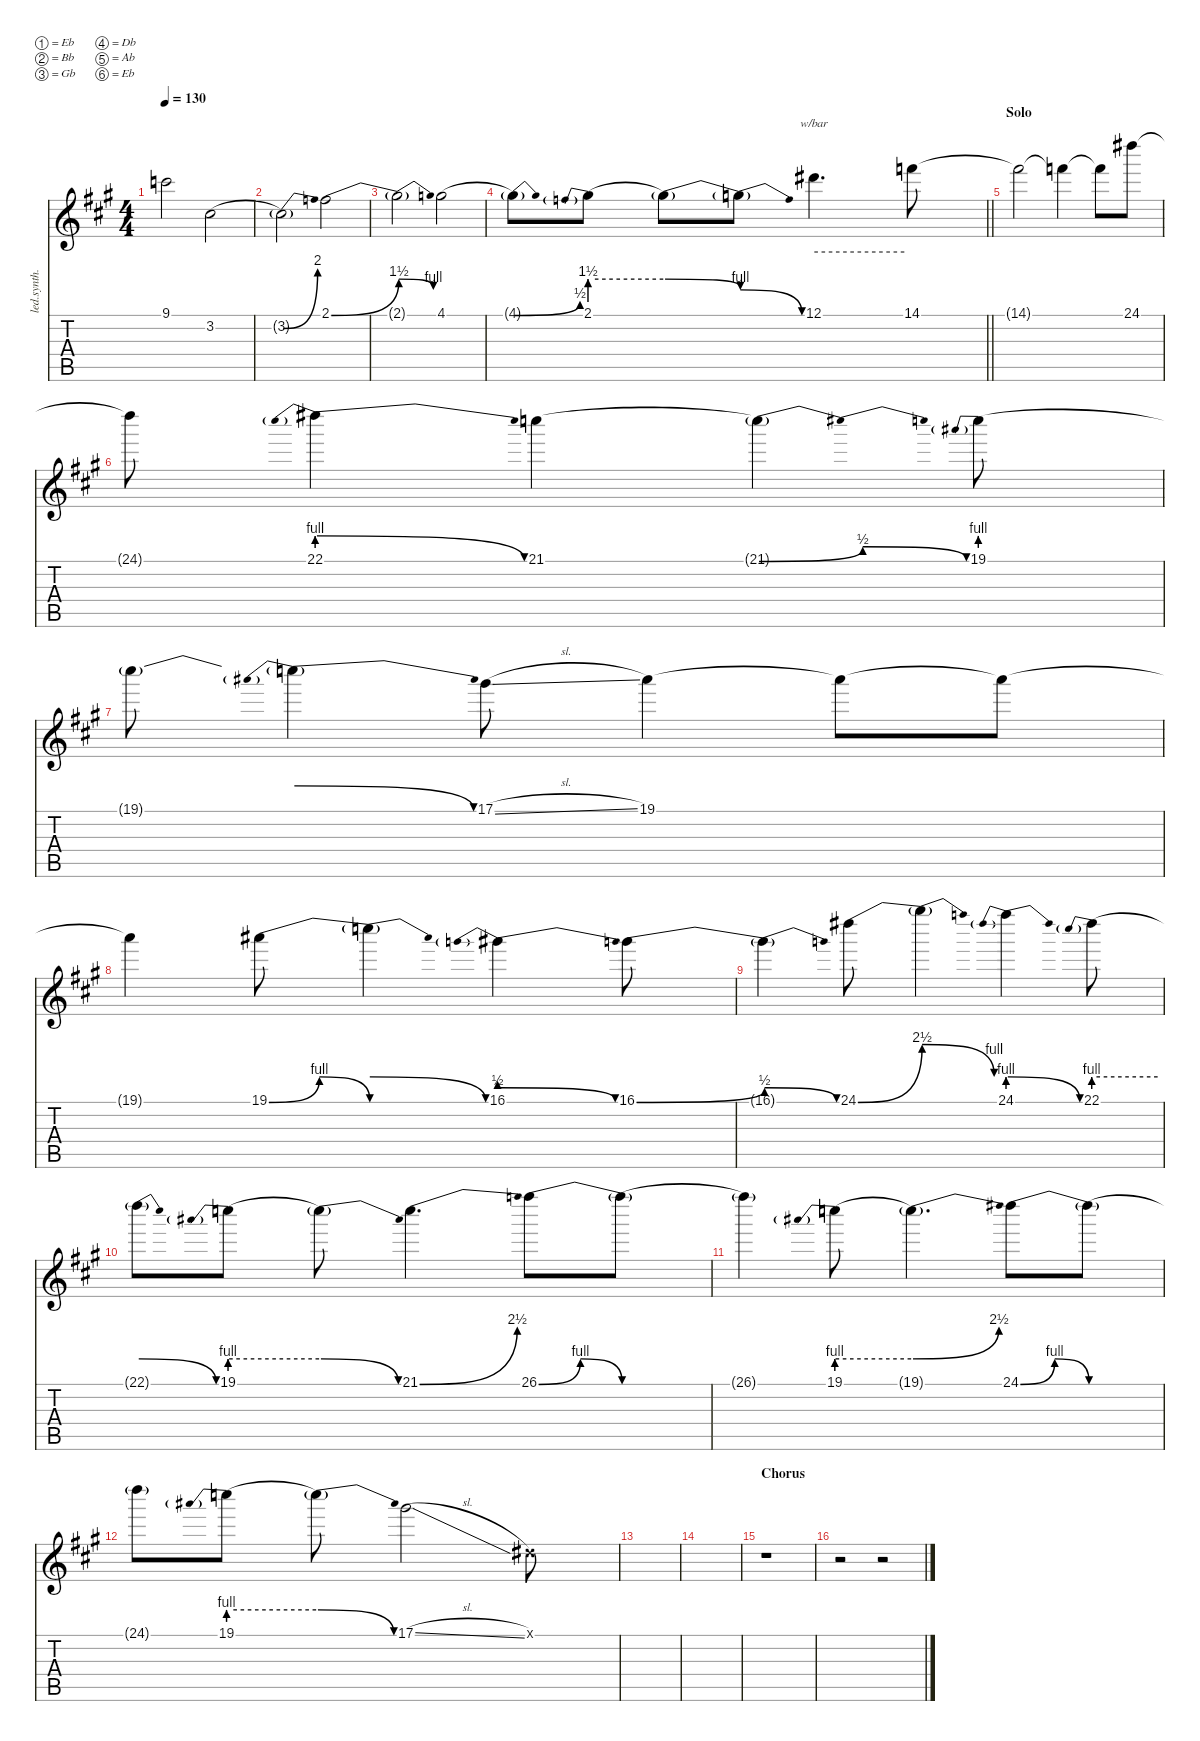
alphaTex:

\defaultSystemsLayout 4
\hideDynamics
\bracketExtendMode nobrackets
\track ("Synth 1" "led.synth.") {mute instrument lead2sawtooth}
\staff {score tabs}
\tuning (Eb5 Bb4 Gb4 Db4 Ab3 Eb3)
\ts (4 4)
\tempo 130
\clef g2
\ks a
9.1{t acc forcenatural}.2{dy f} 3.2{be (hold 0 0 60 0) acc #}.2 |
3.2{be (bend 0 0 60 8) t acc #}.2 2.1{be (bend 0 0 60 6) acc forcenatural}.2{dy ff} |
2.1{be (release 0 6 60 4) t}.2{dy f} 4.1{be (hold 0 0 60 0) acc forcenatural}.2{dy ff} |
\barLineRight lightlight
4.1{be (bend 0 0 60 2) t acc forcenatural}.8{dy f} 2.1{be (prebend 0 6 60 6)}.8{dy ff} 2.1{be (release 0 6 60 4) t}.8{dy f} 2.1{be (release 0 4 60 0) t}.8 12.1{acc #}.4{d tbe (hold default 0 0 60 0) dy fff} 14.1{acc forcenatural}.8{dy mf} |
\section ("" "Solo")
14.1{t acc forcenatural}.2{dy f} 14.1{t acc forcenatural}.4 14.1{t acc forcenatural}.8 24.1{acc #}.8 |
24.1{t acc #}.8 22.1{be (prebendrelease 0 4 4.999999799999999 0)}.4 21.1{be (hold 0 0 60 0) acc forcenatural}.4 21.1{be (bendrelease 0 0 30 2 30 2 60 0) t acc forcenatural}.4 19.1{be (prebend 0 4 60 4)}.8 |
19.1{t}.8 19.1{be (prebendrelease 0 4 60 0) t}.4 17.1{sl acc #}.8 19.1{acc #}.4 19.1{t acc #}.8 19.1{t acc #}.8 |
19.1{t acc #}.4 19.1{be (bendrelease 0 0 30 4 30 4 60 0) acc #}.8 19.1{be (release 0 4 60 0) t}.4 16.1{be (prebendrelease 0 2 60 0)}.4 16.1{be (bend 0 0 60 2) acc forcenatural}.8 |
16.1{be (release 0 2 60 0) t}.4 24.1{be (bend 0 0 60 10) acc #}.8 24.1{be (release 0 10 60 4) t}.4 24.1{be (prebendrelease 0 4 60 0)}.4 22.1{be (prebend 0 4 60 4)}.8 |
22.1{be (release 0 4 60 0) t}.8 19.1{be (prebend 0 4 60 4)}.8 19.1{be (release 0 4 60 0) t}.8 21.1{be (bend 0 0 60 10) acc forcenatural}.4{d} 26.1{be (bendrelease 0 0 30 4 30 4 60 0) acc forcenatural}.8 26.1{be (hold 0 0 60 0) t acc forcenatural}.8 |
26.1{be (hold 0 0 60 0) t acc forcenatural}.4 19.1{be (prebend 0 4 60 4)}.8 19.1{be (bend 0 4 60 10) t}.4{d} 24.1{be (bendrelease 0 0 30 4 30 4 60 0) acc #}.8 24.1{be (hold 0 0 60 0) t acc #}.8 |
24.1{be (hold 0 0 60 0) t acc #}.8 19.1{be (prebend 0 4 60 4)}.8 19.1{be (release 0 4 60 0) t}.8 17.1{sl acc #}.2 0.1{x acc #}.8{dy ppp} |
|
|
\section ("" "Chorus")
r.1 |
r.2 r.2
